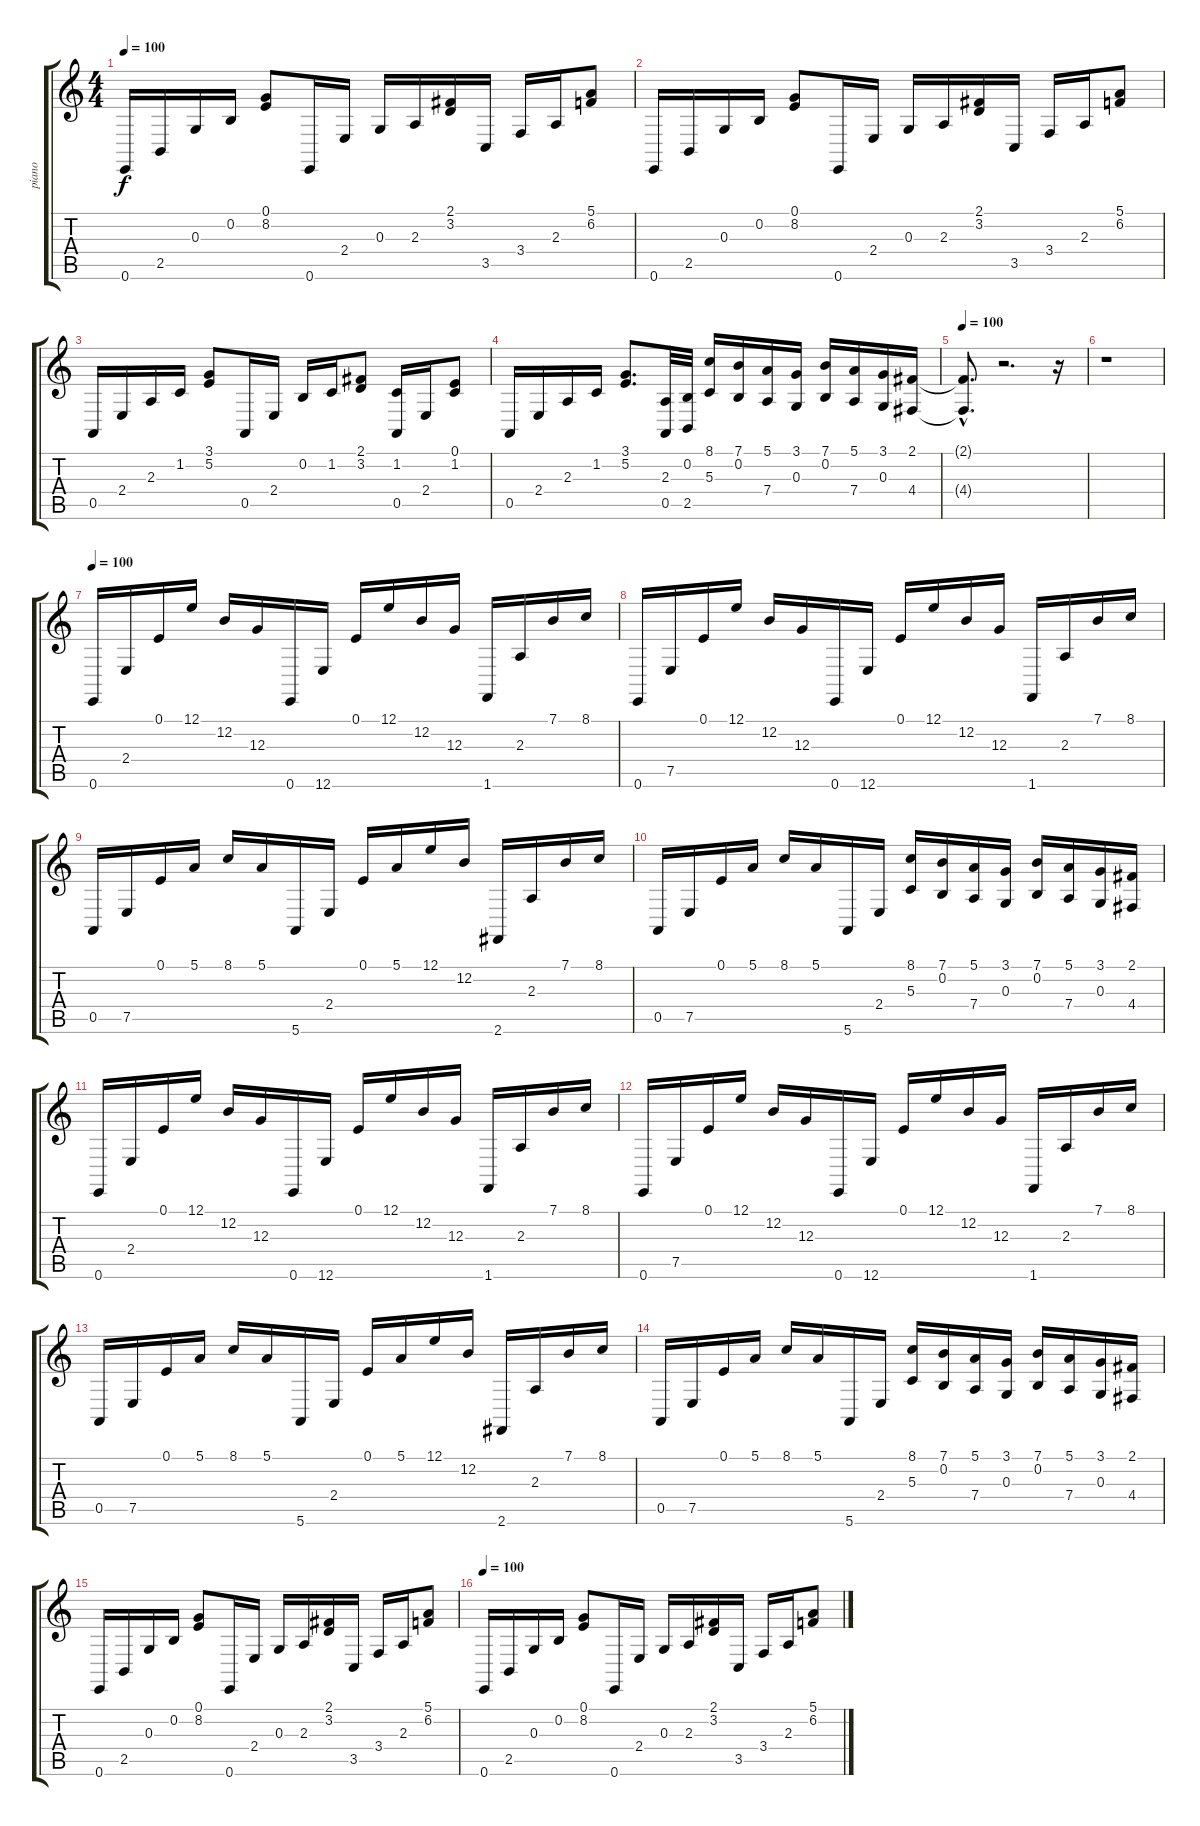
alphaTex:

\track ("piano" "piano") {instrument brightacousticpiano}
\staff {score tabs}
\tuning (E4 B3 G3 D3 A2 E2) {hide}
\ts (4 4)
\tempo 100
\clef g2
\ks c
0.6.16{dy f} 2.5.16 0.3.16 0.2.16 (0.1 8.2).8 0.6.16 2.4.16 0.3.16 2.3.16 (2.1 3.2).16 3.5.16 3.4.16 2.3.16 (5.1 6.2).8 |
0.6.16 2.5.16 0.3.16 0.2.16 (0.1 8.2).8 0.6.16 2.4.16 0.3.16 2.3.16 (2.1 3.2).16 3.5.16 3.4.16 2.3.16 (5.1 6.2).8 |
0.5.16 2.4.16 2.3.16 1.2.16 (3.1 5.2).8 0.5.16 2.4.16 0.2.16 1.2.16 (2.1 3.2).8 (1.2 0.5).16 2.4.16 (0.1 1.2).8 |
0.5.16 2.4.16 2.3.16 1.2.16 (3.1 5.2).8{d} (2.3 0.5).32 (0.2 2.5).32 (8.1 5.3).16 (7.1 0.2).16 (5.1 7.4).16 (3.1 0.3).16 (7.1 0.2).16 (5.1 7.4).16 (3.1 0.3).16 (2.1 4.4).16 |
\tempo 100
(2.1{hac t} 4.4{hac t}).8{d} r.2{d} r.16 |
r.1 |
\tempo 100
0.6.16 2.4.16 0.1.16 12.1.16 12.2.16 12.3.16 0.6.16 12.6.16 0.1.16 12.1.16 12.2.16 12.3.16 1.6.16 2.3.16 7.1.16 8.1.16 |
0.6.16 7.5.16 0.1.16 12.1.16 12.2.16 12.3.16 0.6.16 12.6.16 0.1.16 12.1.16 12.2.16 12.3.16 1.6.16 2.3.16 7.1.16 8.1.16 |
0.5.16 7.5.16 0.1.16 5.1.16 8.1.16 5.1.16 5.6.16 2.4.16 0.1.16 5.1.16 12.1.16 12.2.16 2.6.16 2.3.16 7.1.16 8.1.16 |
0.5.16 7.5.16 0.1.16 5.1.16 8.1.16 5.1.16 5.6.16 2.4.16 (8.1 5.3).16 (7.1 0.2).16 (5.1 7.4).16 (3.1 0.3).16 (7.1 0.2).16 (5.1 7.4).16 (3.1 0.3).16 (2.1 4.4).16 |
0.6.16 2.4.16 0.1.16 12.1.16 12.2.16 12.3.16 0.6.16 12.6.16 0.1.16 12.1.16 12.2.16 12.3.16 1.6.16 2.3.16 7.1.16 8.1.16 |
0.6.16 7.5.16 0.1.16 12.1.16 12.2.16 12.3.16 0.6.16 12.6.16 0.1.16 12.1.16 12.2.16 12.3.16 1.6.16 2.3.16 7.1.16 8.1.16 |
0.5.16 7.5.16 0.1.16 5.1.16 8.1.16 5.1.16 5.6.16 2.4.16 0.1.16 5.1.16 12.1.16 12.2.16 2.6.16 2.3.16 7.1.16 8.1.16 |
0.5.16 7.5.16 0.1.16 5.1.16 8.1.16 5.1.16 5.6.16 2.4.16 (8.1 5.3).16 (7.1 0.2).16 (5.1 7.4).16 (3.1 0.3).16 (7.1 0.2).16 (5.1 7.4).16 (3.1 0.3).16 (2.1 4.4).16 |
0.6.16 2.5.16 0.3.16 0.2.16 (0.1 8.2).8 0.6.16 2.4.16 0.3.16 2.3.16 (2.1 3.2).16 3.5.16 3.4.16 2.3.16 (5.1 6.2).8 |
\tempo 100
0.6.16 2.5.16 0.3.16 0.2.16 (0.1 8.2).8 0.6.16 2.4.16 0.3.16 2.3.16 (2.1 3.2).16 3.5.16 3.4.16 2.3.16 (5.1 6.2).8
